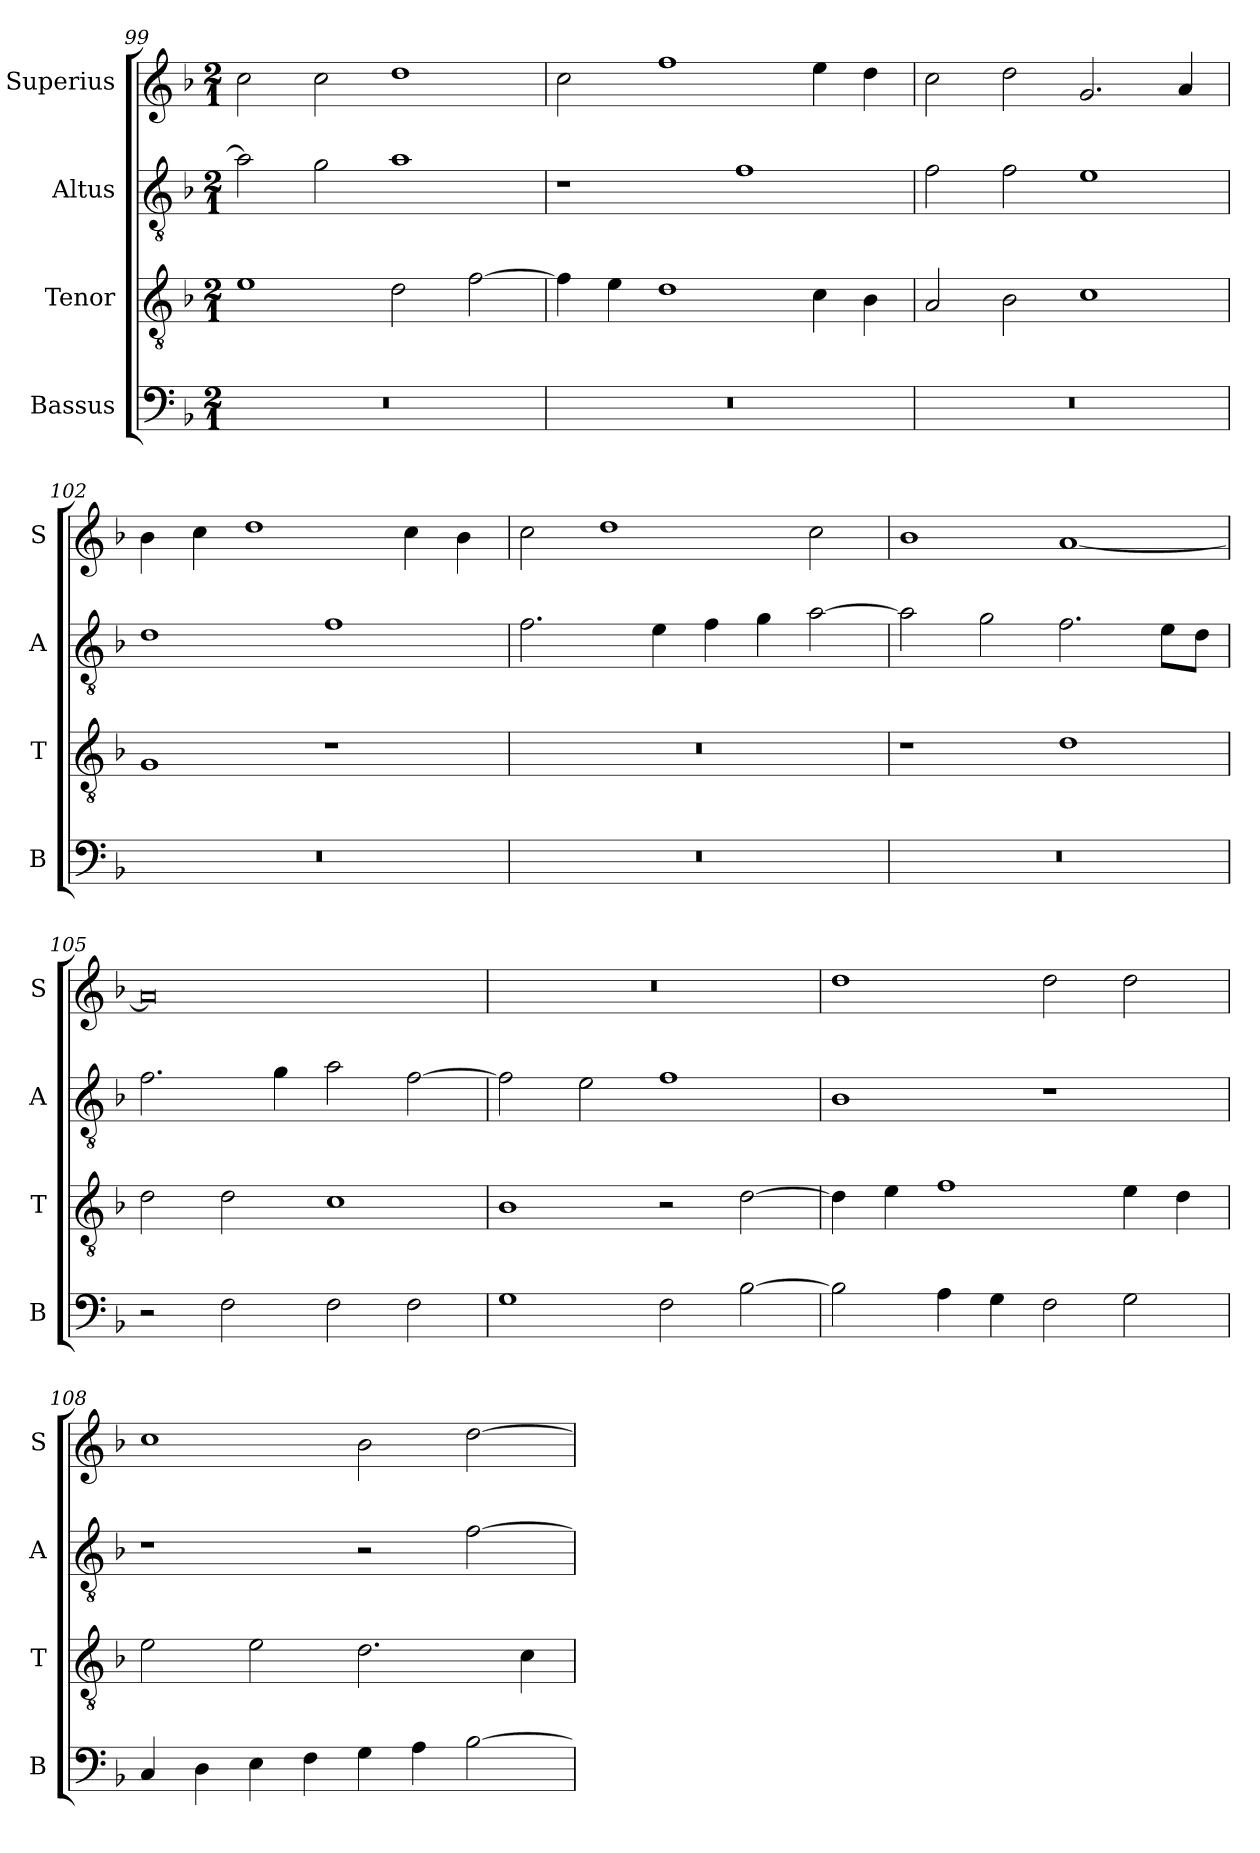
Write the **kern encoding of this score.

**kern	**kern	**kern	**kern
*part4	*part3	*part2	*part1
*staff4	*staff3	*staff2	*staff1
*I"Bassus	*I"Tenor	*I"Altus	*I"Superius
*I'B	*I'T	*I'A	*I'S
*clefF4	*clefGv2	*clefGv2	*clefG2
*k[b-]	*k[b-]	*k[b-]	*k[b-]
*F:	*F:	*F:	*F:
*M2/1	*M2/1	*M2/1	*M2/1
=99	=99	=99	=99
0r	1e	2a]	2cc
.	.	2g	2cc
.	2d	1a	1dd
.	[2f	.	.
=100	=100	=100	=100
0r	4f]	1r	2cc
.	4e	.	.
.	1d	.	1ff
.	.	1f	.
.	4c	.	4ee
.	4B-	.	4dd
=101	=101	=101	=101
0r	2A	2f	2cc
.	2B-	2f	2dd
.	1c	1e	2.g
.	.	.	4a
=102	=102	=102	=102
0r	1G	1d	4b-
.	.	.	4cc
.	.	.	1dd
.	1r	1f	.
.	.	.	4cc
.	.	.	4b-
=103	=103	=103	=103
0r	0r	2.f	2cc
.	.	.	1dd
.	.	4e	.
.	.	4f	.
.	.	4g	.
.	.	[2a	2cc
=104	=104	=104	=104
0r	1r	2a]	1b-
.	.	2g	.
.	1d	2.f	[1a
.	.	8eL	.
.	.	8dJ	.
=105	=105	=105	=105
2r	2d	2.f	0a]
2F	2d	.	.
.	.	4g	.
2F	1c	2a	.
2F	.	[2f	.
=106	=106	=106	=106
1G	1B-	2f]	0r
.	.	2e	.
2F	2r	1f	.
[2B-	[2d	.	.
=107	=107	=107	=107
2B-]	4d]	1B-	1dd
.	4e	.	.
4A	1f	.	.
4G	.	.	.
2F	.	1r	2dd
2G	4e	.	2dd
.	4d	.	.
=108	=108	=108	=108
4C	2e	1r	1cc
4D	.	.	.
4E	2e	.	.
4F	.	.	.
4G	2.d	2r	2b-
4A	.	.	.
[2B-	.	[2f	[2dd
.	4c	.	.
=	=	=	=
*-	*-	*-	*-
